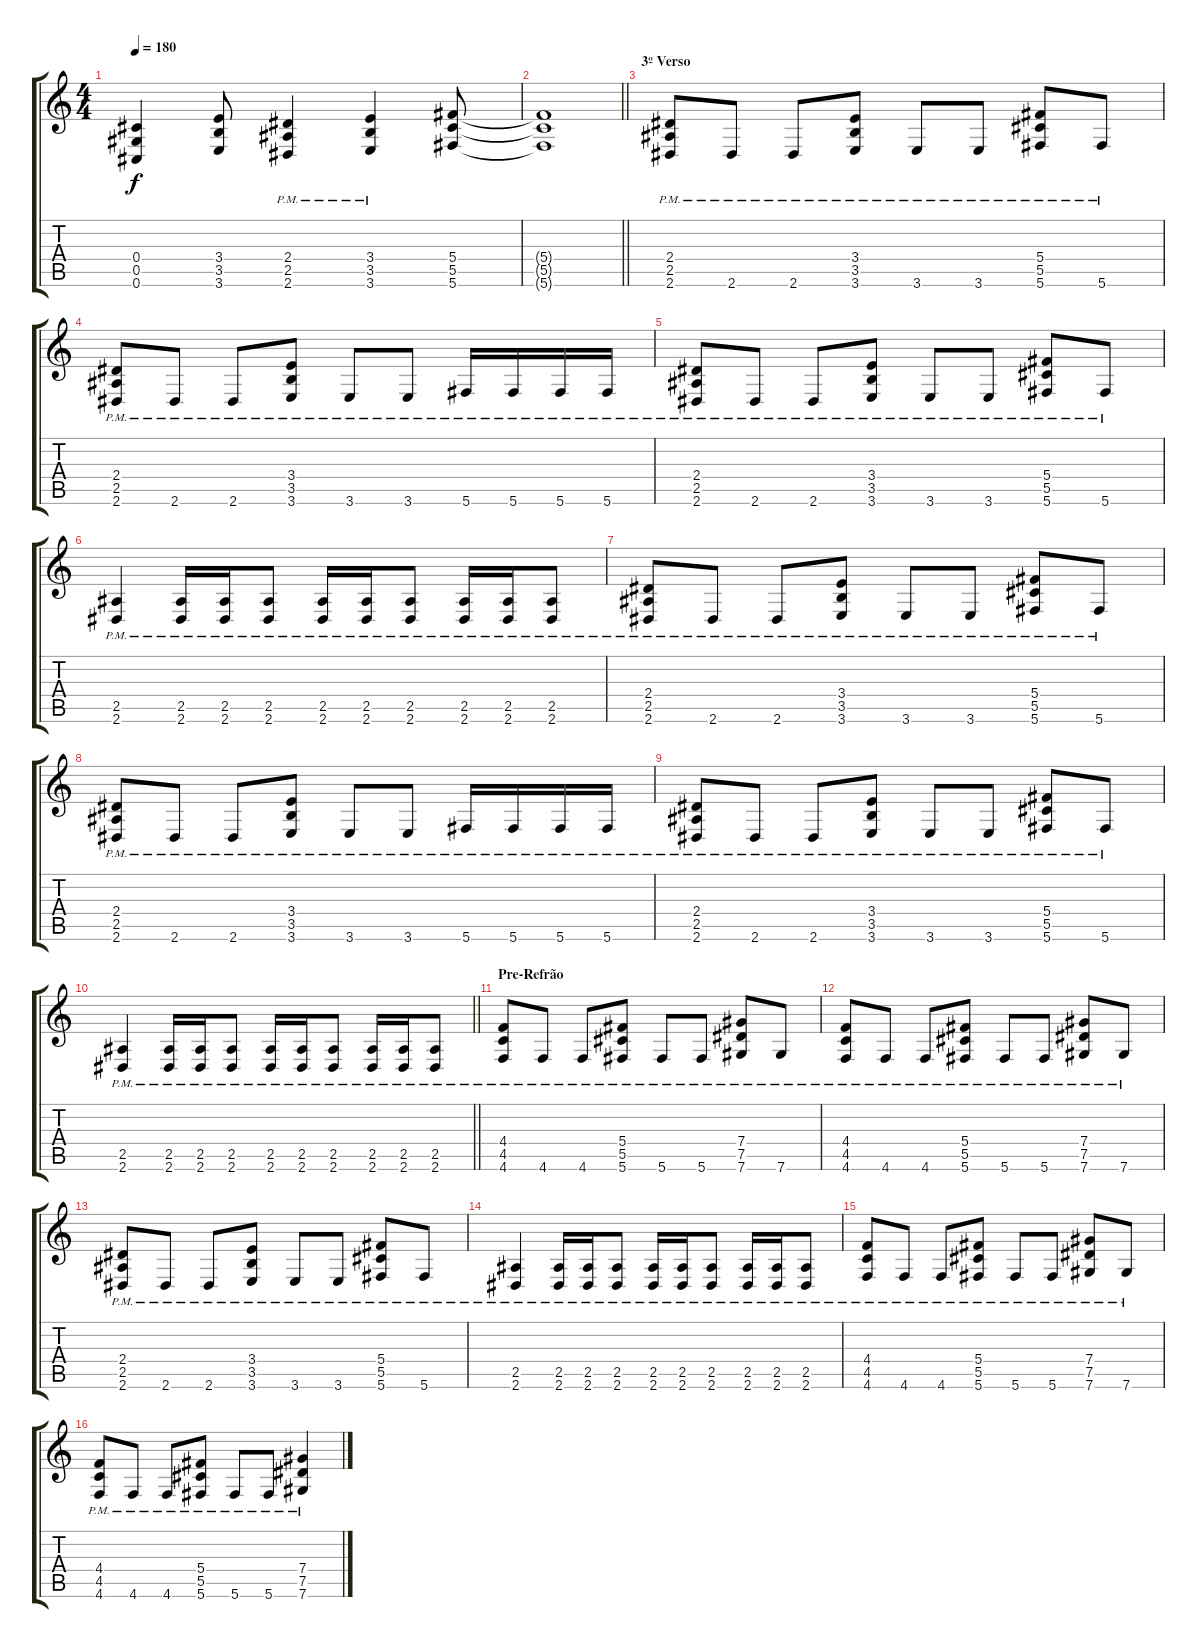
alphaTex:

\track "" {instrument overdrivenguitar}
\staff {score tabs}
\tuning (Eb4 Bb3 Gb3 Db3 Ab2 Db2) {hide}
\ts (4 4)
\tempo 180
\clef g2
\ks c
(0.4 0.5 0.6).4{dy f} (3.4 3.5 3.6).8 (2.4{pm} 2.5{pm} 2.6{pm}).4 (3.4{pm} 3.5{pm} 3.6{pm}).4 (5.4 5.5 5.6).8 |
\barLineRight lightlight
(5.4{t} 5.5{t} 5.6{t}).1 |
\section ("" "3º Verso")
(2.4{pm} 2.5{pm} 2.6{pm}).8 2.6{pm}.8 2.6{pm}.8 (3.4{pm} 3.5{pm} 3.6{pm}).8 3.6{pm}.8 3.6{pm}.8 (5.4{pm} 5.5{pm} 5.6{pm}).8 5.6{pm}.8 |
(2.4{pm} 2.5{pm} 2.6{pm}).8 2.6{pm}.8 2.6{pm}.8 (3.4{pm} 3.5{pm} 3.6{pm}).8 3.6{pm}.8 3.6{pm}.8 5.6{pm}.16 5.6{pm}.16 5.6{pm}.16 5.6{pm}.16 |
(2.4{pm} 2.5{pm} 2.6{pm}).8 2.6{pm}.8 2.6{pm}.8 (3.4{pm} 3.5{pm} 3.6{pm}).8 3.6{pm}.8 3.6{pm}.8 (5.4{pm} 5.5{pm} 5.6{pm}).8 5.6{pm}.8 |
(2.5{pm} 2.6{pm}).4 (2.5{pm} 2.6{pm}).16 (2.5{pm} 2.6{pm}).16 (2.5{pm} 2.6{pm}).8 (2.5{pm} 2.6{pm}).16 (2.5{pm} 2.6{pm}).16 (2.5{pm} 2.6{pm}).8 (2.5{pm} 2.6{pm}).16 (2.5{pm} 2.6{pm}).16 (2.5{pm} 2.6{pm}).8 |
(2.4{pm} 2.5{pm} 2.6{pm}).8 2.6{pm}.8 2.6{pm}.8 (3.4{pm} 3.5{pm} 3.6{pm}).8 3.6{pm}.8 3.6{pm}.8 (5.4{pm} 5.5{pm} 5.6{pm}).8 5.6{pm}.8 |
(2.4{pm} 2.5{pm} 2.6{pm}).8 2.6{pm}.8 2.6{pm}.8 (3.4{pm} 3.5{pm} 3.6{pm}).8 3.6{pm}.8 3.6{pm}.8 5.6{pm}.16 5.6{pm}.16 5.6{pm}.16 5.6{pm}.16 |
(2.4{pm} 2.5{pm} 2.6{pm}).8 2.6{pm}.8 2.6{pm}.8 (3.4{pm} 3.5{pm} 3.6{pm}).8 3.6{pm}.8 3.6{pm}.8 (5.4{pm} 5.5{pm} 5.6{pm}).8 5.6{pm}.8 |
\barLineRight lightlight
(2.5{pm} 2.6{pm}).4 (2.5{pm} 2.6{pm}).16 (2.5{pm} 2.6{pm}).16 (2.5{pm} 2.6{pm}).8 (2.5{pm} 2.6{pm}).16 (2.5{pm} 2.6{pm}).16 (2.5{pm} 2.6{pm}).8 (2.5{pm} 2.6{pm}).16 (2.5{pm} 2.6{pm}).16 (2.5{pm} 2.6{pm}).8 |
\section ("" "Pre-Refrão")
(4.4{pm} 4.5{pm} 4.6{pm}).8 4.6{pm}.8 4.6{pm}.8 (5.4{pm} 5.5{pm} 5.6{pm}).8 5.6{pm}.8 5.6{pm}.8 (7.4{pm} 7.5{pm} 7.6{pm}).8 7.6{pm}.8 |
(4.4{pm} 4.5{pm} 4.6{pm}).8 4.6{pm}.8 4.6{pm}.8 (5.4{pm} 5.5{pm} 5.6{pm}).8 5.6{pm}.8 5.6{pm}.8 (7.4{pm} 7.5{pm} 7.6{pm}).8 7.6{pm}.8 |
(2.4{pm} 2.5{pm} 2.6{pm}).8 2.6{pm}.8 2.6{pm}.8 (3.4{pm} 3.5{pm} 3.6{pm}).8 3.6{pm}.8 3.6{pm}.8 (5.4{pm} 5.5{pm} 5.6{pm}).8 5.6{pm}.8 |
(2.5{pm} 2.6{pm}).4 (2.5{pm} 2.6{pm}).16 (2.5{pm} 2.6{pm}).16 (2.5{pm} 2.6{pm}).8 (2.5{pm} 2.6{pm}).16 (2.5{pm} 2.6{pm}).16 (2.5{pm} 2.6{pm}).8 (2.5{pm} 2.6{pm}).16 (2.5{pm} 2.6{pm}).16 (2.5{pm} 2.6{pm}).8 |
(4.4{pm} 4.5{pm} 4.6{pm}).8 4.6{pm}.8 4.6{pm}.8 (5.4{pm} 5.5{pm} 5.6{pm}).8 5.6{pm}.8 5.6{pm}.8 (7.4{pm} 7.5{pm} 7.6{pm}).8 7.6{pm}.8 |
(4.4{pm} 4.5{pm} 4.6{pm}).8 4.6{pm}.8 4.6{pm}.8 (5.4{pm} 5.5{pm} 5.6{pm}).8 5.6{pm}.8 5.6{pm}.8 (7.4{pm} 7.5{pm} 7.6{pm}).4
